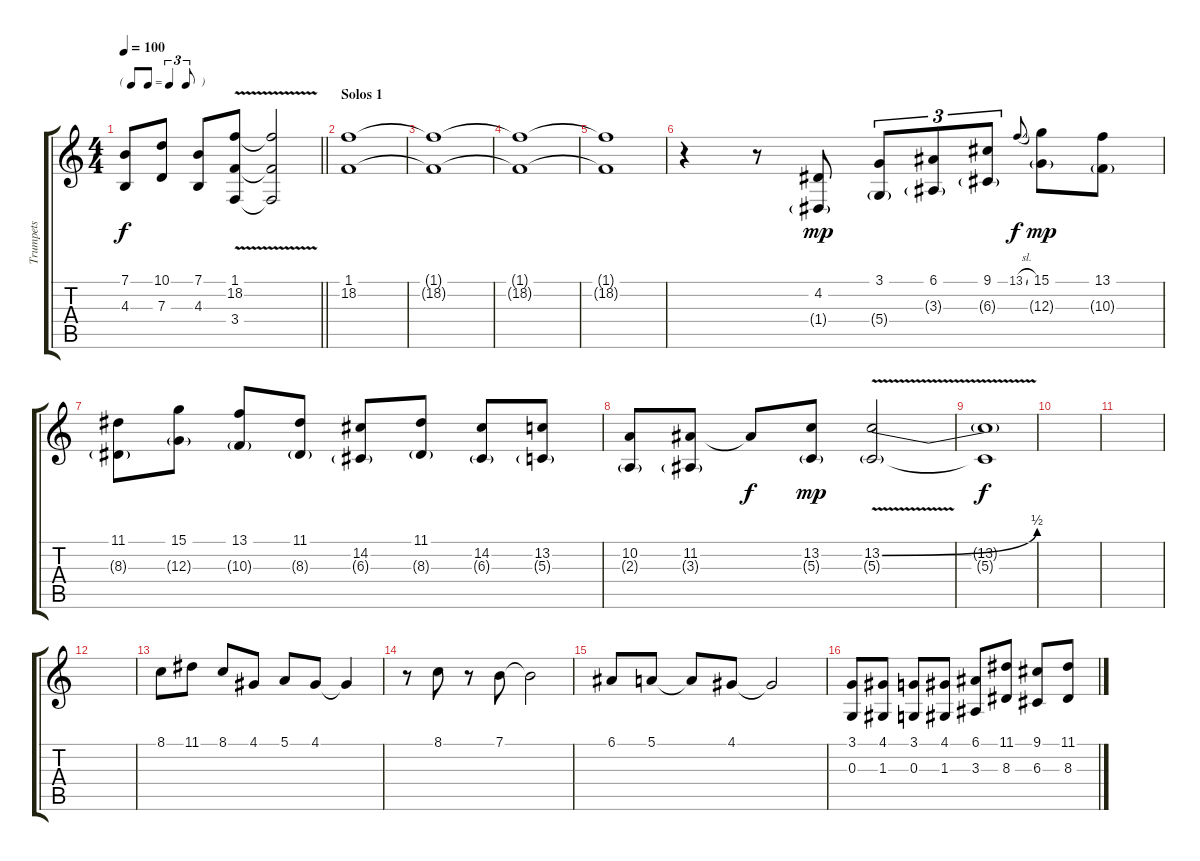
\track ("Trumpets" "Trumpets") {instrument trumpet}
\staff {score tabs}
\tuning (E4 B3 G3 D3 A2 E2) {hide}
\ts (4 4)
\tf triplet8th
\tempo 100
\clef g2
\barLineRight lightlight
\ks c
(7.1 4.3).8{dy f} (10.1 7.3).8 (7.1 4.3).8 (1.1 18.2 3.4{v}).8 (1.1{t} 18.2{t} 3.4{t}).2 |
\section ("" "Solos 1")
(1.1 18.2).1 |
(1.1{t} 18.2{t}).1 |
(1.1{t} 18.2{t}).1 |
(1.1{t} 18.2{t}).1 |
r.4{volume 16} r.8 (4.2 1.4{g}).8{dy mp} (3.1 5.4{g}).8{tu (3 2)} (6.1 3.3{g}).8{tu (3 2)} (9.1 6.3{g}).8{tu (3 2)} 13.1{sl}.8{gr onbeat dy f} (15.1 12.3{g}).8{dy mp} (13.1 10.3{g}).8 |
(11.1 8.3{g}).8 (15.1 12.3{g}).8 (13.1 10.3{g}).8 (11.1 8.3{g}).8 (14.2 6.3{g}).8 (11.1 8.3{g}).8 (14.2 6.3{g}).8 (13.2 5.3{g}).8 |
(10.2 2.3{g}).8 (11.2 3.3{g}).8 11.2{t}.8{dy f} (13.2 5.3{g}).8{dy mp} (13.2{be (bend 0 0 60 2) v} 5.3{g}).2 |
(13.2{t} 5.3{t}).1{dy f} |
|
|
|
8.1.8 11.1.8 8.1.8 4.1.8 5.1.8 4.1.8 4.1{t}.4 |
r.8{volume 11} 8.1.8 r.8 7.1.8 7.1{t}.2 |
6.1.8 5.1.8 5.1{t}.8 4.1.8 4.1{t}.2 |
(3.1 0.3).8{volume 16} (4.1 1.3).8 (3.1 0.3).8 (4.1 1.3).8 (6.1 3.3).8 (11.1 8.3).8 (9.1 6.3).8 (11.1 8.3).8
